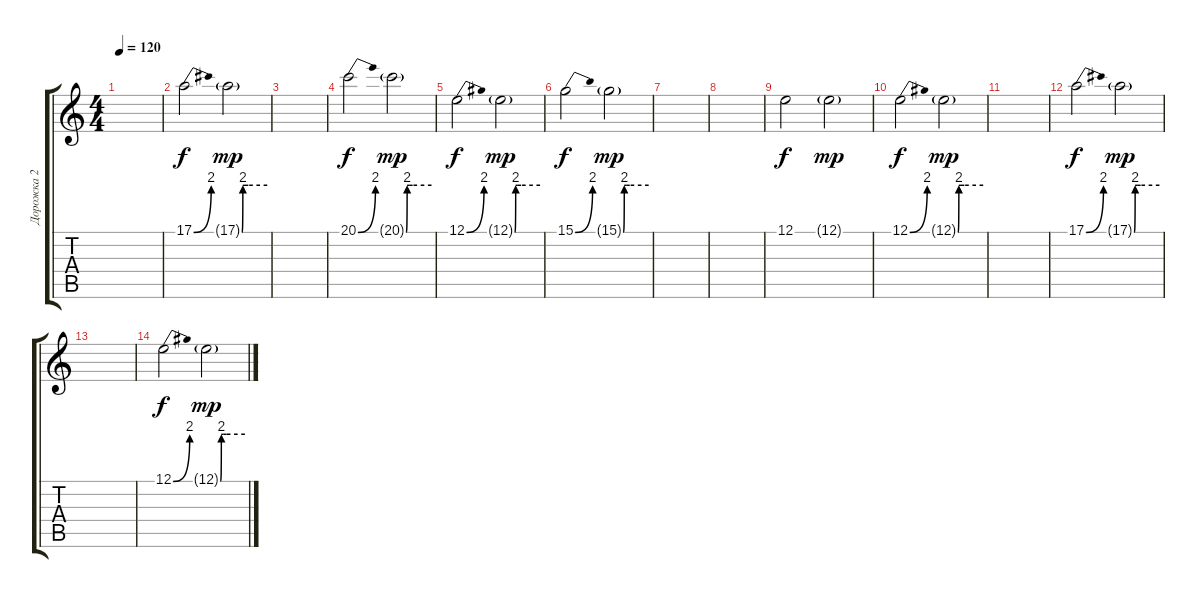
\track ("Дорожка 2" "Дорожка 2") {instrument electricpiano1}
\staff {score tabs}
\tuning (E4 B3 G3 D3 A2 E2) {hide}
\ts (4 4)
\tempo 120
\clef g2
\ks c
|
17.1{be (bend 0 0 60 8)}.2 17.1{be (custom 0 0 2 8 7 8 15 8 60 8) g}.2{dy mp} |
|
20.1{be (bend 0 0 60 8)}.2{dy f} 20.1{be (custom 0 0 2 8 7 8 15 8 60 8) g}.2{dy mp} |
12.1{be (bend 0 0 60 8)}.2{dy f} 12.1{be (custom 0 0 2 8 7 8 15 8 60 8) g}.2{dy mp} |
15.1{be (bend 0 0 60 8)}.2{dy f} 15.1{be (custom 0 0 2 8 7 8 15 8 60 8) g}.2{dy mp} |
|
|
12.1.2{dy f} 12.1{g}.2{dy mp} |
12.1{be (bend 0 0 60 8)}.2{dy f} 12.1{be (custom 0 0 2 8 7 8 15 8 60 8) g}.2{dy mp} |
|
17.1{be (bend 0 0 60 8)}.2{dy f} 17.1{be (custom 0 0 2 8 7 8 15 8 60 8) g}.2{dy mp} |
|
12.1{be (bend 0 0 60 8)}.2{dy f} 12.1{be (custom 0 0 2 8 7 8 15 8 60 8) g}.2{dy mp}
